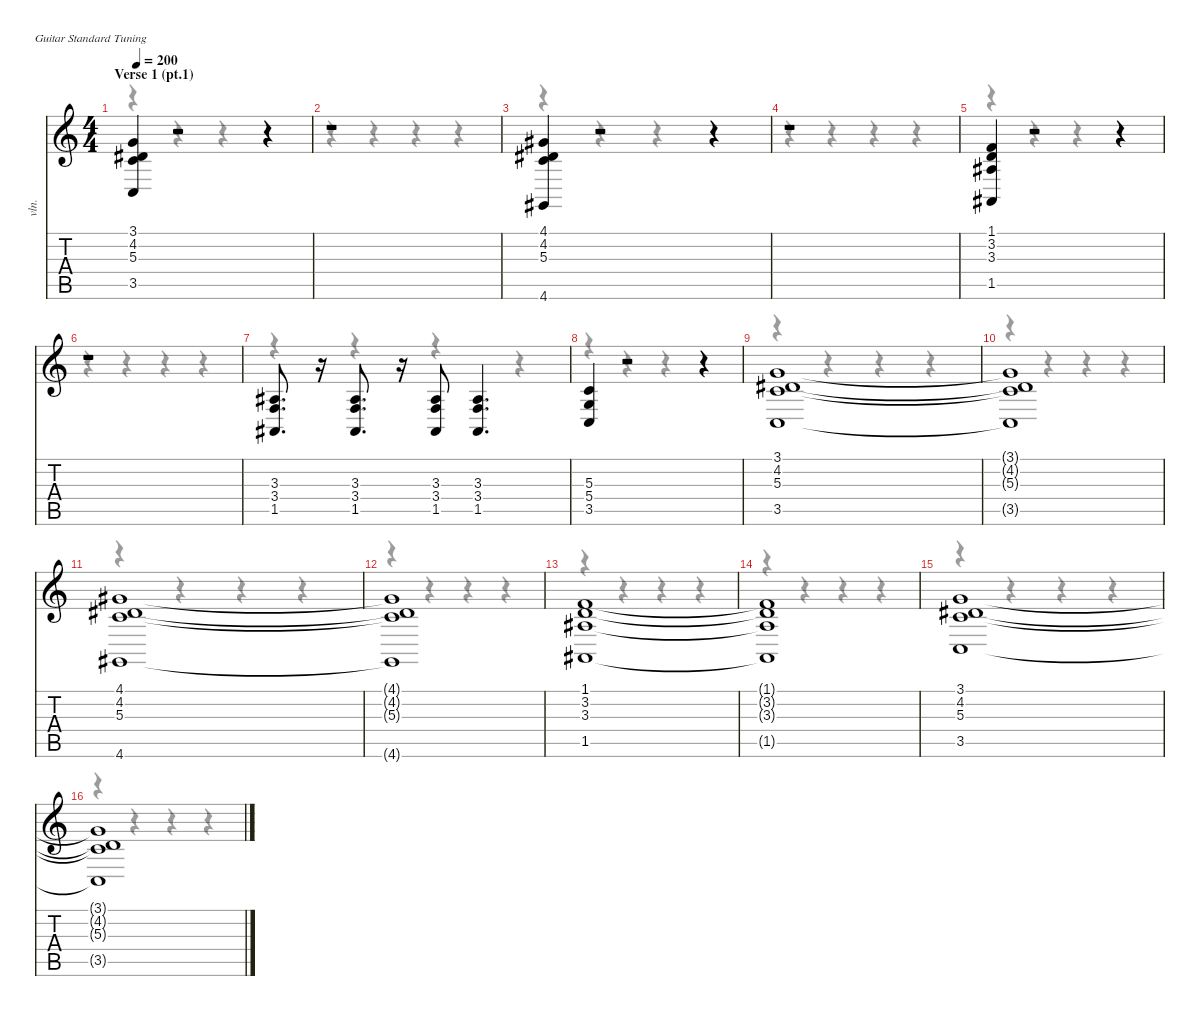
\defaultSystemsLayout 4
\hideDynamics
\bracketExtendMode nobrackets
\otherSystemsTrackNameOrientation horizontal
\track ("Vadim Pruzhanov (Ensemble)" "vln.") {instrument stringensemble1}
\staff {score tabs}
\tuning (E4 B3 G3 D3 A2 E2)
\voice
\ts (4 4)
\section ("" "Verse 1 (pt.1)")
\tempo 200
\clef g2
\ks c
(3.1 4.2{acc #} 5.3 3.5).4{dy f beam Up} r.2{beam Up} r.4{beam Up} |
r.1{beam Up} |
(4.1{acc #} 4.2{acc #} 5.3 4.6{acc #}).4{beam Up} r.2{beam Up} r.4{beam Up} |
r.1{beam Up} |
(1.1 3.2 3.3{acc #} 1.5{acc #}).4{beam Up} r.2{beam Up} r.4{beam Up} |
r.1{beam Up} |
(3.3{acc #} 3.4 1.5{acc #}).8{d beam Up} r.16{beam Up} (3.3{acc #} 3.4 1.5{acc #}).8{d beam Up} r.16{beam Up} (3.3{acc #} 3.4 1.5{acc #}).8{beam Up} (3.3{acc #} 3.4 1.5{acc #}).4{d beam Up} |
(5.3 5.4 3.5).4{beam Up} r.2{beam Up} r.4{beam Up} |
(3.1 4.2{acc #} 5.3 3.5).1{beam Up} |
(3.1{t} 4.2{t acc #} 5.3{t} 3.5{t}).1{beam Up} |
(4.1{acc #} 4.2{acc #} 5.3 4.6{acc #}).1{beam Up} |
(4.1{t acc #} 4.2{t acc #} 5.3{t} 4.6{t acc #}).1{beam Up} |
(1.1 3.2 3.3{acc #} 1.5{acc #}).1{beam Up} |
(1.1{t} 3.2{t} 3.3{t acc #} 1.5{t acc #}).1{beam Up} |
(3.1 4.2{acc #} 5.3 3.5).1{beam Up} |
(3.1{t} 4.2{t acc #} 5.3{t} 3.5{t}).1{beam Up}
\voice
\clef g2
\ottava regular
\simile none
\ks c
r.4{dy mf beam Down} r.4{beam Down} r.4{beam Down} r.4{beam Down} |
r.4{beam Down} r.4{beam Down} r.4{beam Down} r.4{beam Down} |
r.4{beam Down} r.4{beam Down} r.4{beam Down} r.4{beam Down} |
r.4{beam Down} r.4{beam Down} r.4{beam Down} r.4{beam Down} |
r.4{beam Down} r.4{beam Down} r.4{beam Down} r.4{beam Down} |
r.4{beam Down} r.4{beam Down} r.4{beam Down} r.4{beam Down} |
r.4{beam Down} r.4{beam Down} r.4{beam Down} r.4{beam Down} |
r.4{beam Down} r.4{beam Down} r.4{beam Down} r.4{beam Down} |
r.4{beam Down} r.4{beam Down} r.4{beam Down} r.4{beam Down} |
r.4{beam Down} r.4{beam Down} r.4{beam Down} r.4{beam Down} |
r.4{beam Down} r.4{beam Down} r.4{beam Down} r.4{beam Down} |
r.4{beam Down} r.4{beam Down} r.4{beam Down} r.4{beam Down} |
r.4{beam Down} r.4{beam Down} r.4{beam Down} r.4{beam Down} |
r.4{beam Down} r.4{beam Down} r.4{beam Down} r.4{beam Down} |
r.4{beam Down} r.4{beam Down} r.4{beam Down} r.4{beam Down} |
r.4{beam Down} r.4{beam Down} r.4{beam Down} r.4{beam Down}
